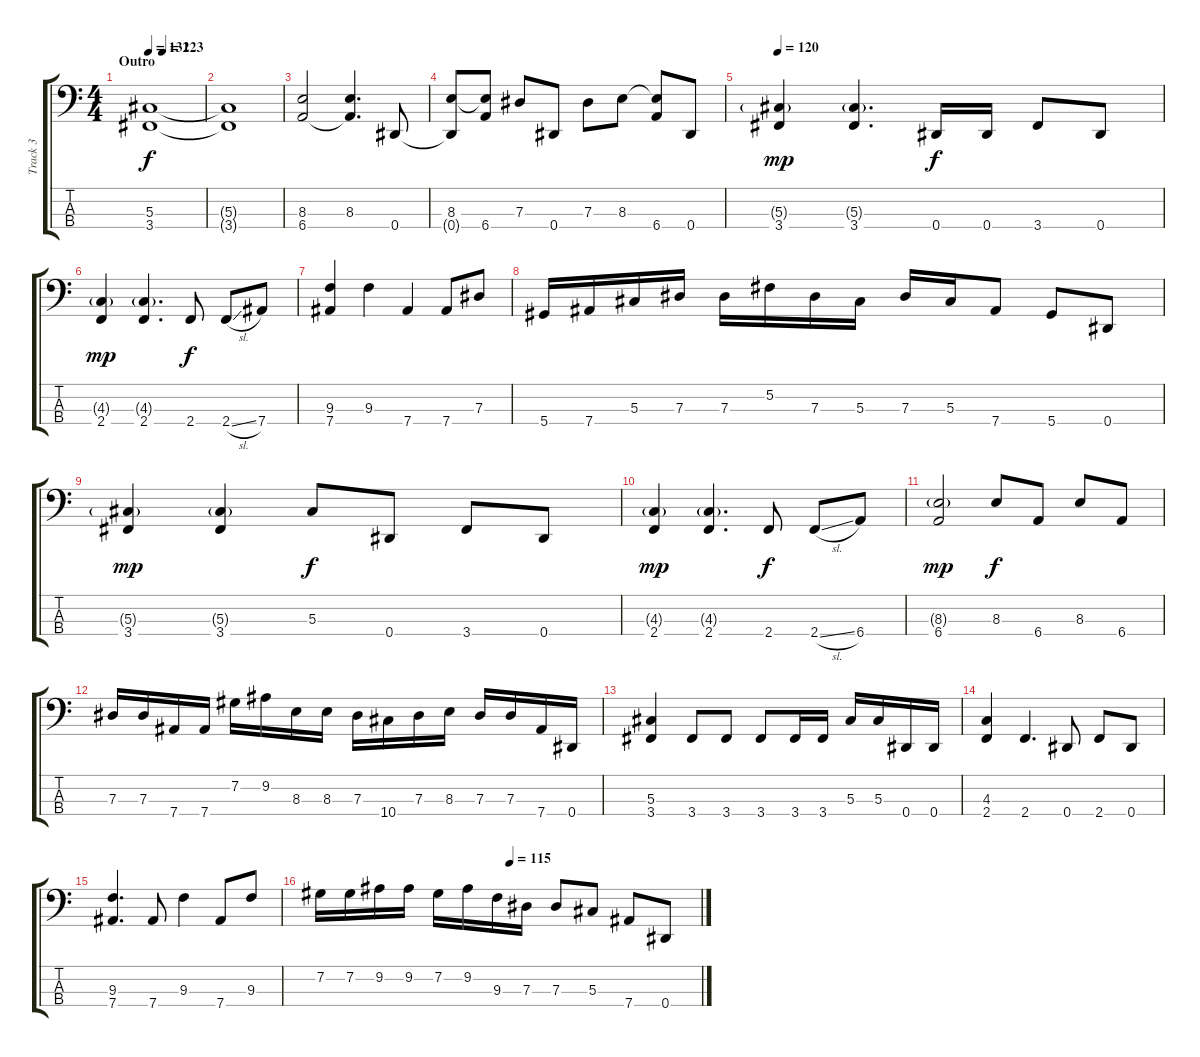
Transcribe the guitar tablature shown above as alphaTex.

\track ("Track 3" "Track 3") {instrument electricbassfinger}
\staff {score tabs}
\tuning (Gb2 Db2 Ab1 Eb1) {hide}
\ts (4 4)
\section ("" "Outro")
\tempo 132
\tempo (123 0.25)
\clef f4
\ks c
(5.3 3.4).1{dy f} |
(5.3{t} 3.4{t}).1 |
(8.3 6.4).2 (8.3 6.4{t}).4{d} 0.4.8 |
(8.3 0.4{t}).8 (8.3{t} 6.4).8 7.3.8 0.4.8 7.3.8 8.3.8 (8.3{t} 6.4).8 0.4.8 |
\tempo 120
(5.3{g} 3.4).4{dy mp} (5.3{g} 3.4).4{d} 0.4.16{dy f} 0.4.16 3.4.8 0.4.8 |
(4.3{g} 2.4).4{dy mp} (4.3{g} 2.4).4{d} 2.4.8{dy f} 2.4{sl}.8 7.4.8 |
(9.3 7.4).4 9.3.4 7.4.4 7.4.8 7.3.8 |
5.4.16 7.4.16 5.3.16 7.3.16 7.3.16 5.2.16 7.3.16 5.3.16 7.3.16 5.3.16 7.4.8 5.4.8 0.4.8 |
(5.3{g} 3.4).4{dy mp} (5.3{g} 3.4).4 5.3.8{dy f} 0.4.8 3.4.8 0.4.8 |
(4.3{g} 2.4).4{dy mp} (4.3{g} 2.4).4{d} 2.4.8{dy f} 2.4{sl}.8 6.4.8 |
(8.3{g} 6.4).2{dy mp} 8.3.8{dy f} 6.4.8 8.3.8 6.4.8 |
7.3.16 7.3.16 7.4.16 7.4.16 7.2.16 9.2.16 8.3.16 8.3.16 7.3.16 10.4.16 7.3.16 8.3.16 7.3.16 7.3.16 7.4.16 0.4.16 |
(5.3 3.4).4 3.4.8 3.4.8 3.4.8 3.4.16 3.4.16 5.3.16 5.3.16 0.4.16 0.4.16 |
(4.3 2.4).4 2.4.4{d} 0.4.8 2.4.8 0.4.8 |
(9.3 7.4).4{d} 7.4.8 9.3.4 7.4.8 9.3.8 |
\tempo (115 0.5)
7.2.16 7.2.16 9.2.16 9.2.16 7.2.16 9.2.16 9.3.16 7.3.16 7.3.8 5.3.8 7.4.8 0.4.8
